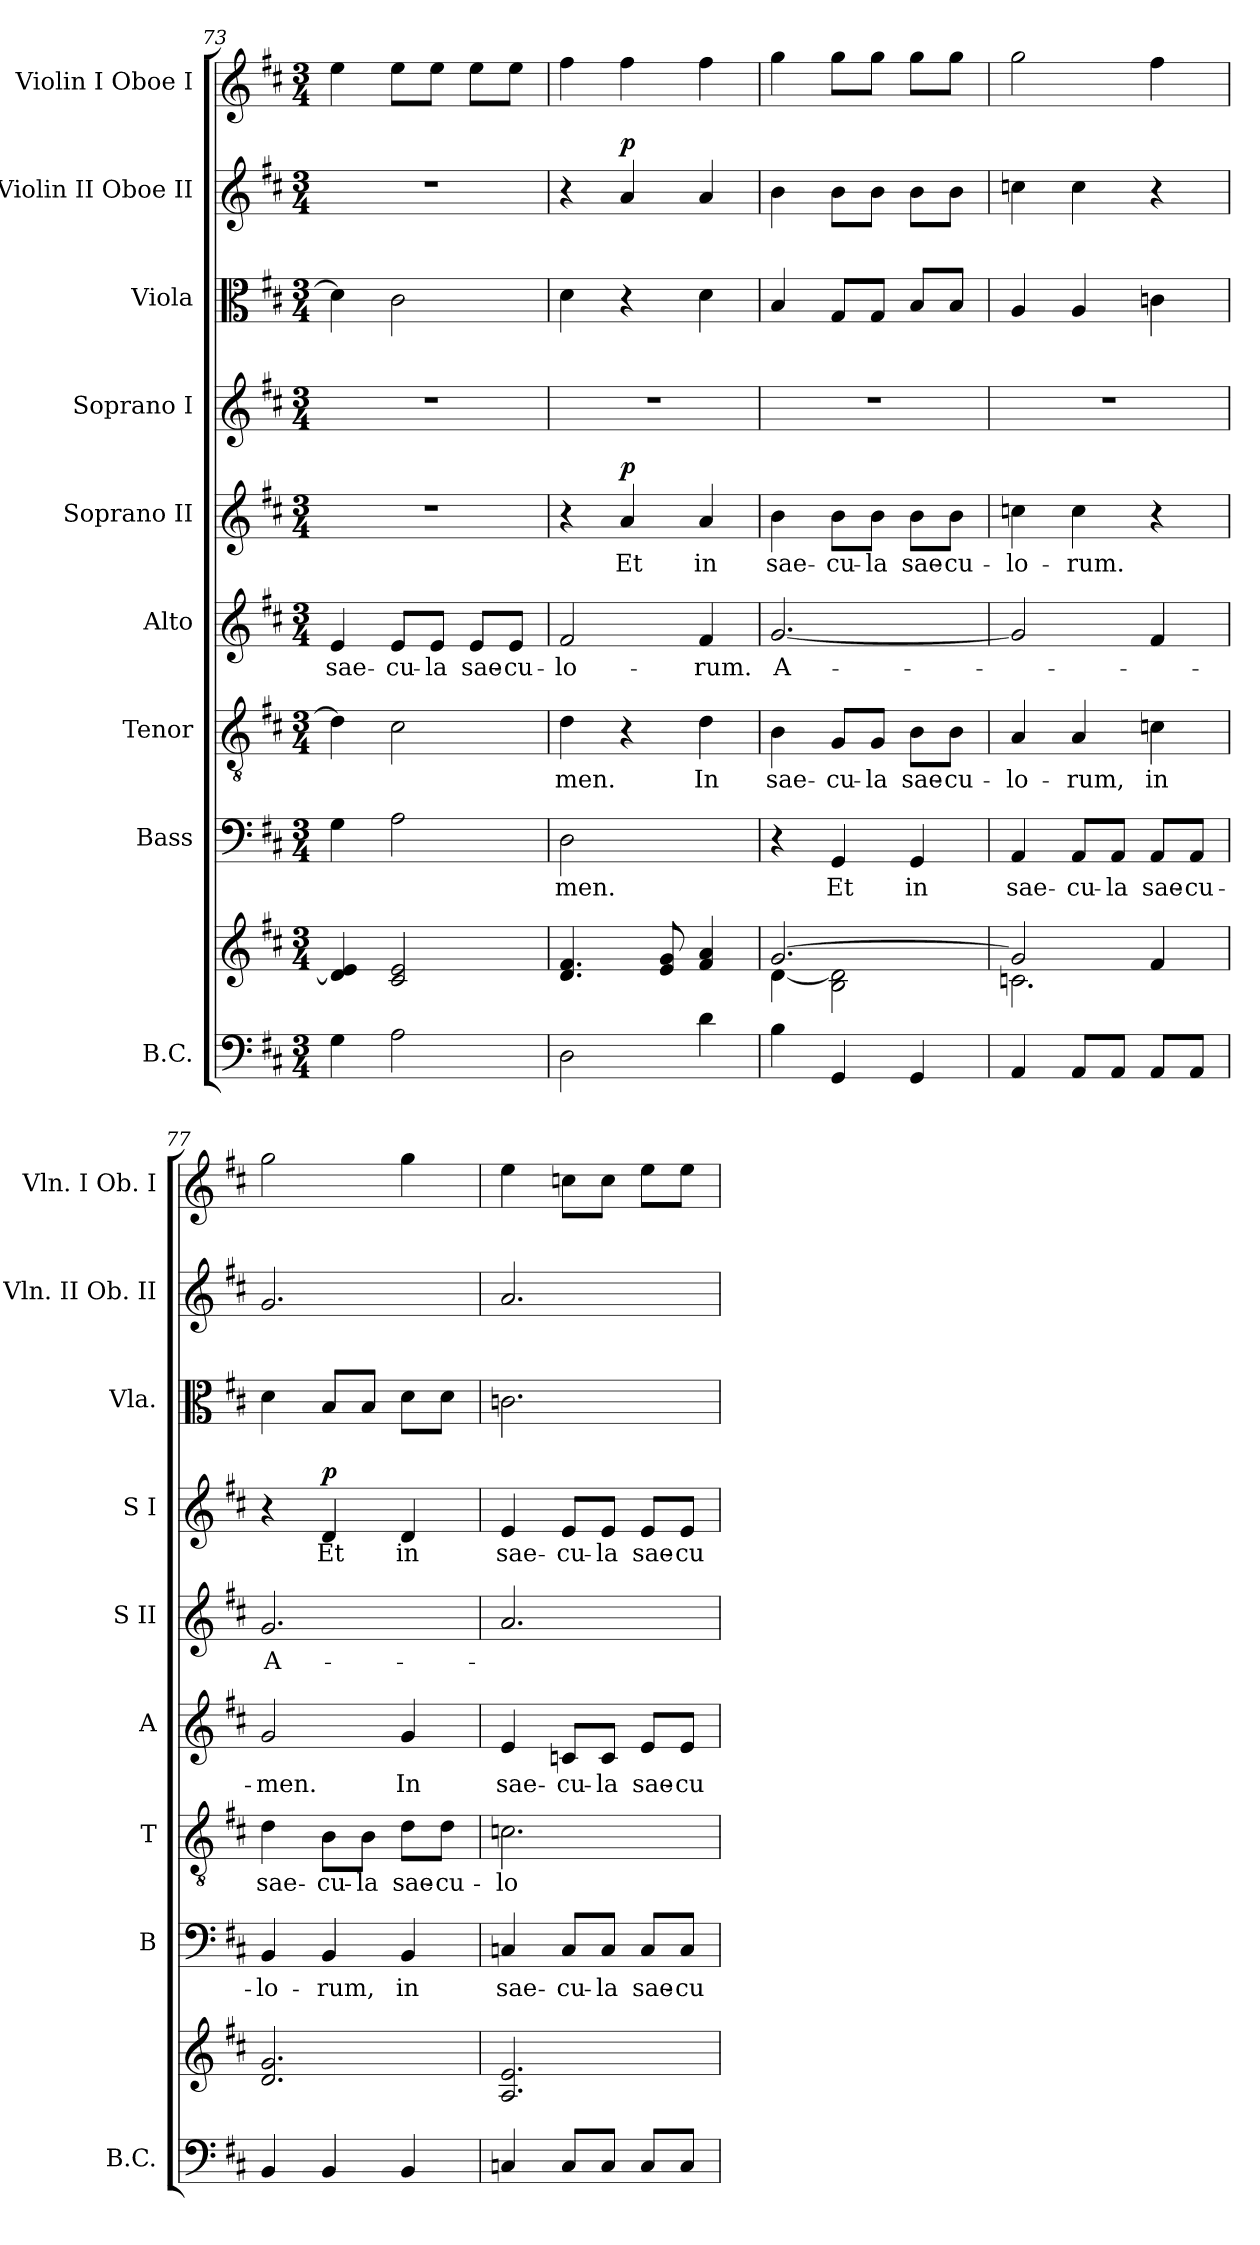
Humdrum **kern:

**kern	**kern	**kern	**text	**kern	**text	**kern	**text	**kern	**text	**dynam	**kern	**text	**dynam	**kern	**kern	**dynam	**kern
*part9	*part9	*part8	*part8	*part7	*part7	*part6	*part6	*part5	*part5	*part5	*part4	*part4	*part4	*part3	*part2	*part2	*part1
*staff10	*staff9	*staff8	*staff8	*staff7	*staff7	*staff6	*staff6	*staff5	*staff5	*staff5	*staff4	*staff4	*staff4	*staff3	*staff2	*staff2	*staff1
*I"B.C.	*	*I"Bass	*	*I"Tenor	*	*I"Alto	*	*I"Soprano II	*	*	*I"Soprano I	*	*	*I"Viola	*I"Violin II Oboe II	*	*I"Violin I Oboe I
*I'B.C.	*	*I'B	*	*I'T	*	*I'A	*	*I'S II	*	*	*I'S I	*	*	*I'Vla.	*I'Vln. II Ob. II	*	*I'Vln. I Ob. I
*clefF4	*clefG2	*clefF4	*	*clefGv2	*	*clefG2	*	*clefG2	*	*	*clefG2	*	*	*clefC3	*clefG2	*	*clefG2
*k[f#c#]	*k[f#c#]	*k[f#c#]	*	*k[f#c#]	*	*k[f#c#]	*	*k[f#c#]	*	*	*k[f#c#]	*	*	*k[f#c#]	*k[f#c#]	*	*k[f#c#]
*D:	*D:	*D:	*	*D:	*	*D:	*	*D:	*	*	*D:	*	*	*D:	*D:	*	*D:
*M3/4	*M3/4	*M3/4	*	*M3/4	*	*M3/4	*	*M3/4	*	*	*M3/4	*	*	*M3/4	*M3/4	*	*M3/4
=73	=73	=73	=73	=73	=73	=73	=73	=73	=73	=73	=73	=73	=73	=73	=73	=73	=73
!	!	!	!	!	!	!	!LO:LY:b	!	!	!	!	!	!	!	!	!	!
4G\	4d/] 4e/	4G\	.	4d\]	.	4e/	sae-	2.r	.	.	2.r	.	.	4d\]	2.r	.	4ee\
!	!	!	!	!	!	!	!LO:LY:b	!	!	!	!	!	!	!	!	!	!
2A\	2c#/ 2e/	2A\	.	2c#\	.	8e/L	-cu-	.	.	.	.	.	.	2c#\	.	.	8ee\L
!	!	!	!	!	!	!	!LO:LY:b	!	!	!	!	!	!	!	!	!	!
.	.	.	.	.	.	8e/J	-la	.	.	.	.	.	.	.	.	.	8ee\J
!	!	!	!	!	!	!	!LO:LY:b	!	!	!	!	!	!	!	!	!	!
.	.	.	.	.	.	8e/L	sae-	.	.	.	.	.	.	.	.	.	8ee\L
!	!	!	!	!	!	!	!LO:LY:b	!	!	!	!	!	!	!	!	!	!
.	.	.	.	.	.	8e/J	-cu-	.	.	.	.	.	.	.	.	.	8ee\J
=74	=74	=74	=74	=74	=74	=74	=74	=74	=74	=74	=74	=74	=74	=74	=74	=74	=74
!	!	!	!LO:LY:b	!	!LO:LY:b	!	!LO:LY:b	!	!	!	!	!	!	!	!	!	!
2D\	4.d/ 4.f#/	2D\	-men.	4d\	-men.	2f#/	-lo-	4r	.	.	2.r	.	.	4d\	4r	.	4ff#\
!	!	!	!	!	!	!	!	!	!LO:LY:b	!LO:DY:a	!	!	!	!	!	!LO:DY:a	!
.	.	.	.	4r	.	.	.	4a/	Et	p	.	.	.	4r	4a/	p	4ff#\
.	8e/ 8g/	.	.	.	.	.	.	.	.	.	.	.	.	.	.	.	.
!	!	!	!	!	!LO:LY:b	!	!LO:LY:b	!	!LO:LY:b	!	!	!	!	!	!	!	!
4d\	4f#/ 4a/	4ryy	.	4d\	In	4f#/	-rum.	4a/	in	.	.	.	.	4d\	4a/	.	4ff#\
!!LO:PB:g=z
=75	=75	=75	=75	=75	=75	=75	=75	=75	=75	=75	=75	=75	=75	=75	=75	=75	=75
*	*^	*	*	*	*	*	*	*	*	*	*	*	*	*	*	*	*
!	!	!	!	!	!	!LO:LY:b	!	!LO:LY:b	!	!LO:LY:b	!	!	!	!	!	!	!	!
4B\	[>2.g/	[<4d\	4r	.	4B\	sae-	[2.g/	A-	4b\	sae-	.	2.r	.	.	4B/	4b\	.	4gg\
!	!	!	!	!LO:LY:b	!	!LO:LY:b	!	!	!	!LO:LY:b	!	!	!	!	!	!	!	!
4GG/	.	2B\ 2d\]	4GG/	Et	8G/L	-cu-	.	.	8b\L	-cu-	.	.	.	.	8G/L	8b\L	.	8gg\L
!	!	!	!	!	!	!LO:LY:b	!	!	!	!LO:LY:b	!	!	!	!	!	!	!	!
.	.	.	.	.	8G/J	-la	.	.	8b\J	-la	.	.	.	.	8G/J	8b\J	.	8gg\J
!	!	!	!	!LO:LY:b	!	!LO:LY:b	!	!	!	!LO:LY:b	!	!	!	!	!	!	!	!
4GG/	.	.	4GG/	in	8B\L	sae-	.	.	8b\L	sae-	.	.	.	.	8B/L	8b\L	.	8gg\L
!	!	!	!	!	!	!LO:LY:b	!	!	!	!LO:LY:b	!	!	!	!	!	!	!	!
.	.	.	.	.	8B\J	-cu-	.	.	8b\J	-cu-	.	.	.	.	8B/J	8b\J	.	8gg\J
=76	=76	=76	=76	=76	=76	=76	=76	=76	=76	=76	=76	=76	=76	=76	=76	=76	=76	=76
!	!	!	!	!LO:LY:b	!	!LO:LY:b	!	!	!	!LO:LY:b	!	!	!	!	!	!	!	!
4AA/	2g/]	2.cn\	4AA/	sae-	4A/	-lo-	2g/]	.	4ccn\	-lo-	.	2.r	.	.	4A/	4ccn\	.	2gg\
!	!	!	!	!LO:LY:b	!	!LO:LY:b	!	!	!	!LO:LY:b	!	!	!	!	!	!	!	!
8AA/L	.	.	8AA/L	-cu-	4A/	-rum,	.	.	4cc\	-rum.	.	.	.	.	4A/	4cc\	.	.
!	!	!	!	!LO:LY:b	!	!	!	!	!	!	!	!	!	!	!	!	!	!
8AA/J	.	.	8AA/J	-la	.	.	.	.	.	.	.	.	.	.	.	.	.	.
!	!	!	!	!LO:LY:b	!	!LO:LY:b	!	!	!	!	!	!	!	!	!	!	!	!
8AA/L	4f#/	.	8AA/L	sae-	4cn\	in	4f#/	.	4r	.	.	.	.	.	4cn\	4r	.	4ff#\
!	!	!	!	!LO:LY:b	!	!	!	!	!	!	!	!	!	!	!	!	!	!
8AA/J	.	.	8AA/J	-cu-	.	.	.	.	.	.	.	.	.	.	.	.	.	.
*	*v	*v	*	*	*	*	*	*	*	*	*	*	*	*	*	*	*	*
=77	=77	=77	=77	=77	=77	=77	=77	=77	=77	=77	=77	=77	=77	=77	=77	=77	=77
!	!	!	!LO:LY:b	!	!LO:LY:b	!	!LO:LY:b	!	!LO:LY:b	!	!	!	!	!	!	!	!
4BB/	2.d/ 2.g/	4BB/	-lo-	4d\	sae-	2g/	-men.	2.g/	A-	.	4r	.	.	4d\	2.g/	.	2gg\
!	!	!	!LO:LY:b	!	!LO:LY:b	!	!	!	!	!	!	!LO:LY:b	!LO:DY:a	!	!	!	!
4BB/	.	4BB/	-rum,	8B\L	-cu-	.	.	.	.	.	4d/	Et	p	8B/L	.	.	.
!	!	!	!	!	!LO:LY:b	!	!	!	!	!	!	!	!	!	!	!	!
.	.	.	.	8B\J	-la	.	.	.	.	.	.	.	.	8B/J	.	.	.
!	!	!	!LO:LY:b	!	!LO:LY:b	!	!LO:LY:b	!	!	!	!	!LO:LY:b	!	!	!	!	!
4BB/	.	4BB/	in	8d\L	sae-	4g/	In	.	.	.	4d/	in	.	8d\L	.	.	4gg\
!	!	!	!	!	!LO:LY:b	!	!	!	!	!	!	!	!	!	!	!	!
.	.	.	.	8d\J	-cu-	.	.	.	.	.	.	.	.	8d\J	.	.	.
=78	=78	=78	=78	=78	=78	=78	=78	=78	=78	=78	=78	=78	=78	=78	=78	=78	=78
!	!	!	!LO:LY:b	!	!LO:LY:b	!	!LO:LY:b	!	!	!	!	!LO:LY:b	!	!	!	!	!
4Cn/	2.A/ 2.e/	4Cn/	sae-	2.cn\	-lo-	4e/	sae-	2.a/	.	.	4e/	sae-	.	2.cn\	2.a/	.	4ee\
!	!	!	!LO:LY:b	!	!	!	!LO:LY:b	!	!	!	!	!LO:LY:b	!	!	!	!	!
8C/L	.	8C/L	-cu-	.	.	8cn/L	-cu-	.	.	.	8e/L	-cu-	.	.	.	.	8ccn\L
!	!	!	!LO:LY:b	!	!	!	!LO:LY:b	!	!	!	!	!LO:LY:b	!	!	!	!	!
8C/J	.	8C/J	-la	.	.	8c/J	-la	.	.	.	8e/J	-la	.	.	.	.	8cc\J
!	!	!	!LO:LY:b	!	!	!	!LO:LY:b	!	!	!	!	!LO:LY:b	!	!	!	!	!
8C/L	.	8C/L	sae-	.	.	8e/L	sae-	.	.	.	8e/L	sae-	.	.	.	.	8ee\L
!	!	!	!LO:LY:b	!	!	!	!LO:LY:b	!	!	!	!	!LO:LY:b	!	!	!	!	!
8C/J	.	8C/J	-cu-	.	.	8e/J	-cu-	.	.	.	8e/J	-cu-	.	.	.	.	8ee\J
=	=	=	=	=	=	=	=	=	=	=	=	=	=	=	=	=	=
*-	*-	*-	*-	*-	*-	*-	*-	*-	*-	*-	*-	*-	*-	*-	*-	*-	*-
